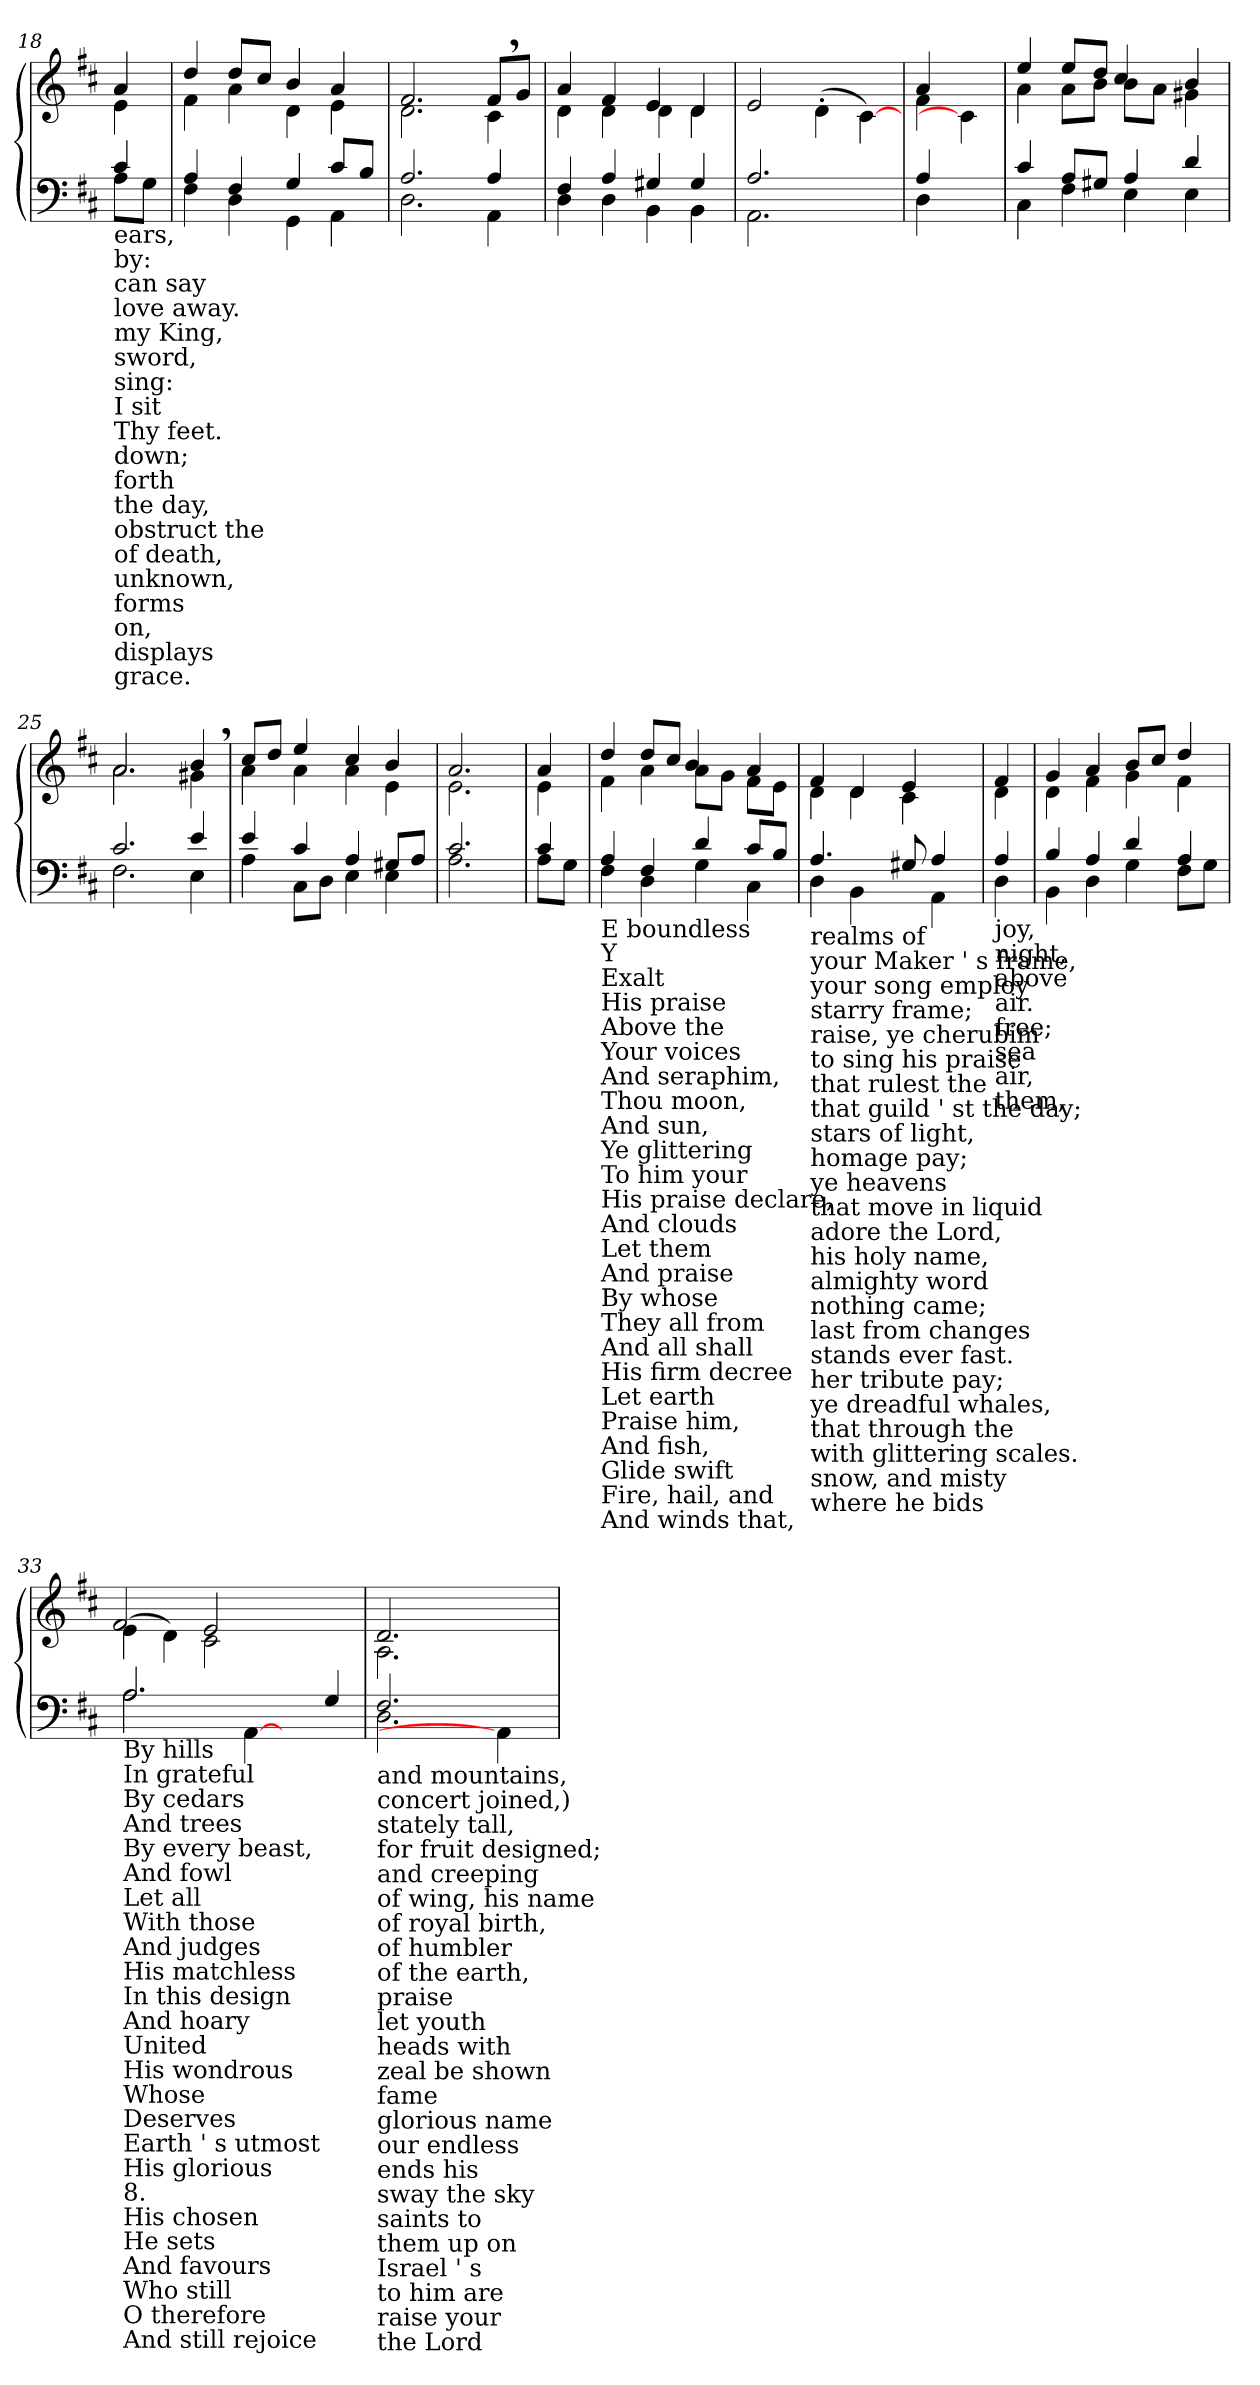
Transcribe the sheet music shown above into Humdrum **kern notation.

**kern	**kern
*part2	*part1
*staff2	*staff1
!!LO:PB:g=z
*clefF4	*clefG2
*k[f#c#]	*k[f#c#]
*D:	*D:
=18	=18
*^	*^
!LO:TX:b:t=ears,	!	!	!
!LO:TX:b:t=by&colon;	!	!	!
!LO:TX:b:t=can say	!	!	!
!LO:TX:b:t=love away.	!	!	!
!LO:TX:b:t=my King,	!	!	!
!LO:TX:b:t=sword,	!	!	!
!LO:TX:b:t=sing&colon;	!	!	!
!LO:TX:b:t=I sit	!	!	!
!LO:TX:b:t=Thy feet.	!	!	!
!LO:TX:b:t=down;	!	!	!
!LO:TX:b:t=forth	!	!	!
!LO:TX:b:t=the day,	!	!	!
!LO:TX:b:t=obstruct the	!	!	!
!LO:TX:b:t=of death,	!	!	!
!LO:TX:b:t=unknown,	!	!	!
!LO:TX:b:t=forms	!	!	!
!LO:TX:b:t=on,	!	!	!
!LO:TX:b:t=displays	!	!	!
!LO:TX:b:t=grace.	!	!	!
4c#/	8A\L	4a/	4e\
.	8G\J	.	.
=19	=19	=19	=19
4A/	4F#\	4dd/	4f#\
4F#/	4D\	8dd/L	4a\
.	.	8cc#/J	.
4G/	4GG\	4b/	4d\
8c#/L	4AA\	4a/	4e\
8B/J	.	.	.
=20	=20	=20	=20
2.A/	2.D\	2.f#/	2.d\
4A/	4AA\	8f#,>/L	4c#\
.	.	8g/J	.
=21	=21	=21	=21
4F#/	4D\	4a/	4d\
4A/	4D\	4f#/	4d\
4G#X/	4BB\	4e/	4d\
4G#/	4BB\	4d/	4d\
*	*	*v	*v
=22	=22	=22
2.A/	2.AA\	2e/
.	.	(<4d'<\
4ryy	4ryy	[4c#\)
!!LO:LB:g=z
=23!	=23!	=23!
*	*	*^
4A/	4D\	4a/	4f#\
4ryy	4ryy	4c#\]	4ryy
=24	=24	=24	=24
4c#/	4C#\	4ee/	4a\
8A/L	4F#\	8ee/L	8a\L
8G#X/J	.	8dd/J	8b\J
4A/	4E\	8b\L	4cc#/
.	.	8a\J	.
4d/	4E\	4b/	4g#X\
=25	=25	=25	=25
2.c#/	2.F#\	2.a/	2.a\
4e/	4E\	4b,>/	4g#X\
=26	=26	=26	=26
4e/	4A\	8cc#/L	4a\
.	.	8dd/J	.
8C#\L	4c#/	4ee/	4a\
8D\J	.	.	.
4A/	4E\	4cc#/	4a\
8G#X/L	4E\	4b/	4e\
8A/J	.	.	.
=27	=27	=27	=27
2.c#/	2.A\	2.a/	2.e\
!!LO:LB:g=z	!!
=28!	=28!	=28!	=28!
4c#/	8A\L	4a/	4e\
.	8G\J	.	.
=29	=29	=29	=29
!LO:TX:b:t=E boundless	!	!	!
!LO:TX:b:t=Y	!	!	!
!LO:TX:b:t=Exalt	!	!	!
!LO:TX:b:t=His praise	!	!	!
!LO:TX:b:t=Above the	!	!	!
!LO:TX:b:t=Your voices	!	!	!
!LO:TX:b:t=And seraphim,	!	!	!
!LO:TX:b:t=Thou moon,	!	!	!
!LO:TX:b:t=And sun,	!	!	!
!LO:TX:b:t=Ye glittering	!	!	!
!LO:TX:b:t=To him your	!	!	!
!LO:TX:b:t=His praise declare,	!	!	!
!LO:TX:b:t=And clouds	!	!	!
!LO:TX:b:t=Let them	!	!	!
!LO:TX:b:t=And praise	!	!	!
!LO:TX:b:t=By whose	!	!	!
!LO:TX:b:t=They all from	!	!	!
!LO:TX:b:t=And all shall	!	!	!
!LO:TX:b:t=His firm decree	!	!	!
!LO:TX:b:t=Let earth	!	!	!
!LO:TX:b:t=Praise him,	!	!	!
!LO:TX:b:t=And fish,	!	!	!
!LO:TX:b:t=Glide swift	!	!	!
!LO:TX:b:t=Fire, hail, and	!	!	!
!LO:TX:b:t=And winds that,	!	!	!
4A/	4F#\	4dd/	4f#\
4F#/	4D\	8dd/L	4a\
.	.	8cc#/J	.
4d/	4G\	8a\L	4b/
.	.	8g\J	.
8c#/L	4C#\	8f#\L	4a/
8B/J	.	8e\J	.
=30	=30	=30	=30
!LO:TX:b:t=realms of	!	!	!
!LO:TX:b:t=your Maker ' s frame,	!	!	!
!LO:TX:b:t=your song employ	!	!	!
!LO:TX:b:t=starry frame;	!	!	!
!LO:TX:b:t=raise, ye cherubim	!	!	!
!LO:TX:b:t=to sing his praise	!	!	!
!LO:TX:b:t=that rulest the	!	!	!
!LO:TX:b:t=that guild ' st the day;	!	!	!
!LO:TX:b:t=stars of light,	!	!	!
!LO:TX:b:t=homage pay;	!	!	!
!LO:TX:b:t=ye heavens	!	!	!
!LO:TX:b:t=that move in liquid	!	!	!
!LO:TX:b:t=adore the Lord,	!	!	!
!LO:TX:b:t=his holy name,	!	!	!
!LO:TX:b:t=almighty word	!	!	!
!LO:TX:b:t=nothing came;	!	!	!
!LO:TX:b:t=last from changes	!	!	!
!LO:TX:b:t=stands ever fast.	!	!	!
!LO:TX:b:t=her tribute pay;	!	!	!
!LO:TX:b:t=ye dreadful whales,	!	!	!
!LO:TX:b:t=that through the	!	!	!
!LO:TX:b:t=with glittering scales.	!	!	!
!LO:TX:b:t=snow, and misty	!	!	!
!LO:TX:b:t=where he bids	!	!	!
4.A/	4D\	4f#/	4d\
.	4BB\	4d/	4d\
8ryy	.	.	.
8G#X/	8ryy	4e/	4c#\
4A/	4AA\	.	.
.	.	8ryy	8ryy
=31!	=31!	=31!	=31!
!LO:TX:b:t=joy,	!	!	!
!LO:TX:b:t=night,	!	!	!
!LO:TX:b:t=above	!	!	!
!LO:TX:b:t=air.	!	!	!
!LO:TX:b:t=free;	!	!	!
!LO:TX:b:t=sea	!	!	!
!LO:TX:b:t=air,	!	!	!
!LO:TX:b:t=them,	!	!	!
4A/	4D\	4f#/	4d\
=32	=32	=32	=32
4B/	4BB\	4g/	4d\
4A/	4D\	4a/	4f#\
4d/	4G\	8b/L	4g\
.	.	8cc#/J	.
8F#\L	4A/	4dd/	4f#\
8G\J	.	.	.
=33	=33	=33	=33
!LO:TX:b:t=By hills	!	!	!
!LO:TX:b:t=In grateful	!	!	!
!LO:TX:b:t=By cedars	!	!	!
!LO:TX:b:t=And trees	!	!	!
!LO:TX:b:t=By every beast,	!	!	!
!LO:TX:b:t=And fowl	!	!	!
!LO:TX:b:t=Let all	!	!	!
!LO:TX:b:t=With those	!	!	!
!LO:TX:b:t=And judges	!	!	!
!LO:TX:b:t=His matchless	!	!	!
!LO:TX:b:t=In this design	!	!	!
!LO:TX:b:t=And hoary	!	!	!
!LO:TX:b:t=United	!	!	!
!LO:TX:b:t=His wondrous	!	!	!
!LO:TX:b:t=Whose	!	!	!
!LO:TX:b:t=Deserves	!	!	!
!LO:TX:b:t=Earth ' s utmost	!	!	!
!LO:TX:b:t=His glorious	!	!	!
!LO:TX:b:t=8.	!	!	!
!LO:TX:b:t=His chosen	!	!	!
!LO:TX:b:t=He sets	!	!	!
!LO:TX:b:t=And favours	!	!	!
!LO:TX:b:t=Who still	!	!	!
!LO:TX:b:t=O therefore	!	!	!
!LO:TX:b:t=And still rejoice	!	!	!
2.A/	2.A\	(<4e\	2f#/
.	.	4d\)	.
.	.	2e/	2c#\
[4AA\	2.ryy	.	.
4ryy	.	2ryy	2ryy
4G/	.	.	.
=34	=34	=34	=34
!LO:TX:b:t=and mountains,	!	!	!
!LO:TX:b:t=concert joined,)	!	!	!
!LO:TX:b:t=stately tall,	!	!	!
!LO:TX:b:t=for fruit designed;	!	!	!
!LO:TX:b:t=and creeping	!	!	!
!LO:TX:b:t=of wing, his name	!	!	!
!LO:TX:b:t=of royal birth,	!	!	!
!LO:TX:b:t=of humbler	!	!	!
!LO:TX:b:t=of the earth,	!	!	!
!LO:TX:b:t=praise	!	!	!
!LO:TX:b:t=let youth	!	!	!
!LO:TX:b:t=heads with	!	!	!
!LO:TX:b:t=zeal be shown	!	!	!
!LO:TX:b:t=fame	!	!	!
!LO:TX:b:t=glorious name	!	!	!
!LO:TX:b:t=our endless	!	!	!
!LO:TX:b:t=ends his	!	!	!
!LO:TX:b:t=sway the sky	!	!	!
!LO:TX:b:t=saints to	!	!	!
!LO:TX:b:t=them up on	!	!	!
!LO:TX:b:t=Israel ' s	!	!	!
!LO:TX:b:t=to him are	!	!	!
!LO:TX:b:t=raise your	!	!	!
!LO:TX:b:t=the Lord	!	!	!
2.F#/	2.D\	2.d/	2.A\
4AA\]	4ryy	4ryy	4ryy
*v	*v	*	*
*	*v	*v
=!	=!
*-	*-
